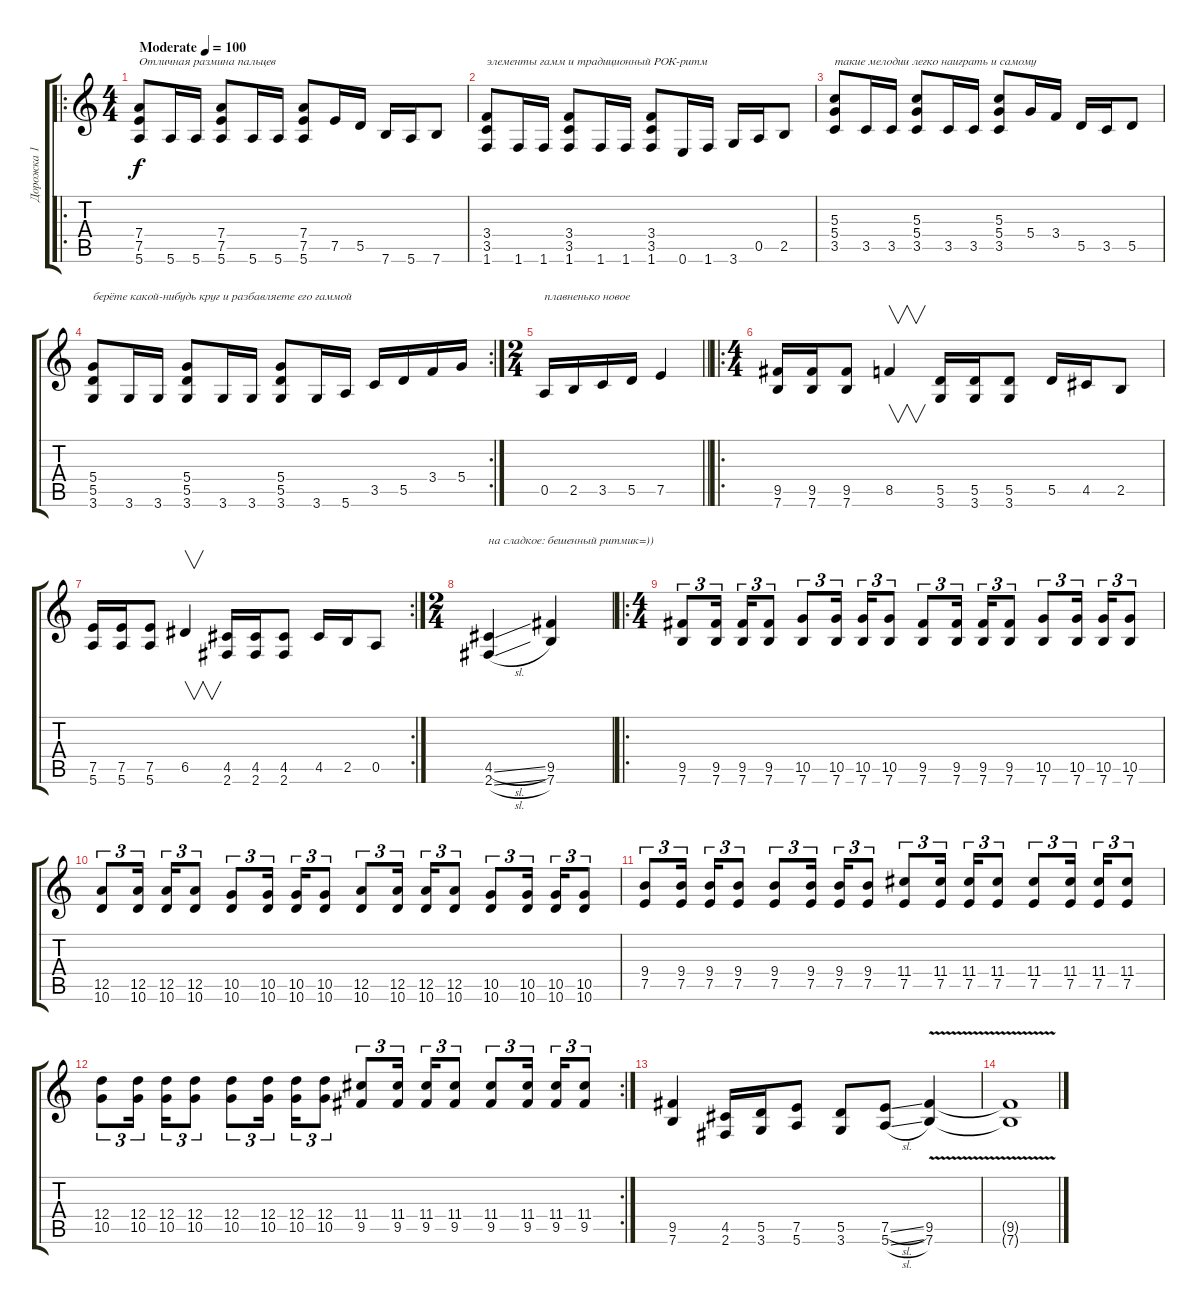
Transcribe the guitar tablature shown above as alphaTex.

\track ("Дорожка 1" "Дорожка 1") {instrument distortionguitar}
\staff {score tabs}
\tuning (E4 B3 G3 D3 A2 E2) {hide}
\ro
\ts (4 4)
\tempo (100 "Moderate")
\clef g2
\ks c
(7.4 7.5 5.6).8{txt "Отличная размина пальцев" dy f instrument distortionguitar} 5.6.16 5.6.16 (7.4 7.5 5.6).8 5.6.16 5.6.16 (7.4 7.5 5.6).8 7.5.16 5.5.16 7.6.16 5.6.16 7.6.8 |
(3.4 3.5 1.6).8{txt "элементы гамм и традиционный РОК-ритм"} 1.6.16 1.6.16 (3.4 3.5 1.6).8 1.6.16 1.6.16 (3.4 3.5 1.6).8 0.6.16 1.6.16 3.6.16 0.5.16 2.5.8 |
(5.3 5.4 3.5).8{txt "такие мелодии легко наиграть и самому"} 3.5.16 3.5.16 (5.3 5.4 3.5).8 3.5.16 3.5.16 (5.3 5.4 3.5).8 5.4.16 3.4.16 5.5.16 3.5.16 5.5.8 |
\rc 2
(5.4 5.5 3.6).8{txt "берёте какой-нибудь круг и разбавляете его гаммой"} 3.6.16 3.6.16 (5.4 5.5 3.6).8 3.6.16 3.6.16 (5.4 5.5 3.6).8 3.6.16 5.6.16 3.5.16 5.5.16 3.4.16 5.4.16 |
\ts (2 4)
\barLineRight lightlight
0.5.16{txt "плавненько новое"} 2.5.16 3.5.16 5.5.16 7.5.4 |
\ro
\ts (4 4)
(9.5 7.6).16 (9.5 7.6).16 (9.5 7.6).8 8.5.4{v} (5.5 3.6).16 (5.5 3.6).16 (5.5 3.6).8 5.5.16 4.5.16 2.5.8 |
\rc 2
(7.5 5.6).16 (7.5 5.6).16 (7.5 5.6).8 6.5.4{v} (4.5 2.6).16 (4.5 2.6).16 (4.5 2.6).8 4.5.16 2.5.16 0.5.8 |
\ts (2 4)
(4.5{sl} 2.6{sl}).4{txt "на сладкое: бешенный ритмик=))"} (9.5 7.6).4 |
\ro
\ts (4 4)
(9.5 7.6).8{tu (3 2)} (9.5 7.6).16{tu (3 2) beam splitsecondary} (9.5 7.6).16{tu (3 2)} (9.5 7.6).8{tu (3 2)} (10.5 7.6).8{tu (3 2)} (10.5 7.6).16{tu (3 2) beam splitsecondary} (10.5 7.6).16{tu (3 2)} (10.5 7.6).8{tu (3 2)} (9.5 7.6).8{tu (3 2)} (9.5 7.6).16{tu (3 2) beam splitsecondary} (9.5 7.6).16{tu (3 2)} (9.5 7.6).8{tu (3 2)} (10.5 7.6).8{tu (3 2)} (10.5 7.6).16{tu (3 2) beam splitsecondary} (10.5 7.6).16{tu (3 2)} (10.5 7.6).8{tu (3 2)} |
(12.5 10.6).8{tu (3 2)} (12.5 10.6).16{tu (3 2) beam splitsecondary} (12.5 10.6).16{tu (3 2)} (12.5 10.6).8{tu (3 2)} (10.5 10.6).8{tu (3 2)} (10.5 10.6).16{tu (3 2) beam splitsecondary} (10.5 10.6).16{tu (3 2)} (10.5 10.6).8{tu (3 2)} (12.5 10.6).8{tu (3 2)} (12.5 10.6).16{tu (3 2) beam splitsecondary} (12.5 10.6).16{tu (3 2)} (12.5 10.6).8{tu (3 2)} (10.5 10.6).8{tu (3 2)} (10.5 10.6).16{tu (3 2) beam splitsecondary} (10.5 10.6).16{tu (3 2)} (10.5 10.6).8{tu (3 2)} |
(9.4 7.5).8{tu (3 2)} (9.4 7.5).16{tu (3 2) beam splitsecondary} (9.4 7.5).16{tu (3 2)} (9.4 7.5).8{tu (3 2)} (9.4 7.5).8{tu (3 2)} (9.4 7.5).16{tu (3 2) beam splitsecondary} (9.4 7.5).16{tu (3 2)} (9.4 7.5).8{tu (3 2)} (11.4 7.5).8{tu (3 2)} (11.4 7.5).16{tu (3 2) beam splitsecondary} (11.4 7.5).16{tu (3 2)} (11.4 7.5).8{tu (3 2)} (11.4 7.5).8{tu (3 2)} (11.4 7.5).16{tu (3 2) beam splitsecondary} (11.4 7.5).16{tu (3 2)} (11.4 7.5).8{tu (3 2)} |
\rc 2
(12.4 10.5).8{tu (3 2)} (12.4 10.5).16{tu (3 2) beam splitsecondary} (12.4 10.5).16{tu (3 2)} (12.4 10.5).8{tu (3 2)} (12.4 10.5).8{tu (3 2)} (12.4 10.5).16{tu (3 2) beam splitsecondary} (12.4 10.5).16{tu (3 2)} (12.4 10.5).8{tu (3 2)} (11.4 9.5).8{tu (3 2)} (11.4 9.5).16{tu (3 2) beam splitsecondary} (11.4 9.5).16{tu (3 2)} (11.4 9.5).8{tu (3 2)} (11.4 9.5).8{tu (3 2)} (11.4 9.5).16{tu (3 2) beam splitsecondary} (11.4 9.5).16{tu (3 2)} (11.4 9.5).8{tu (3 2)} |
(9.5 7.6).4 (4.5 2.6).16 (5.5 3.6).16 (7.5 5.6).8 (5.5 3.6).8 (7.5{sl} 5.6{sl}).8 (9.5{v} 7.6{v}).4 |
(9.5{t} 7.6{t}).1{volume 0}
